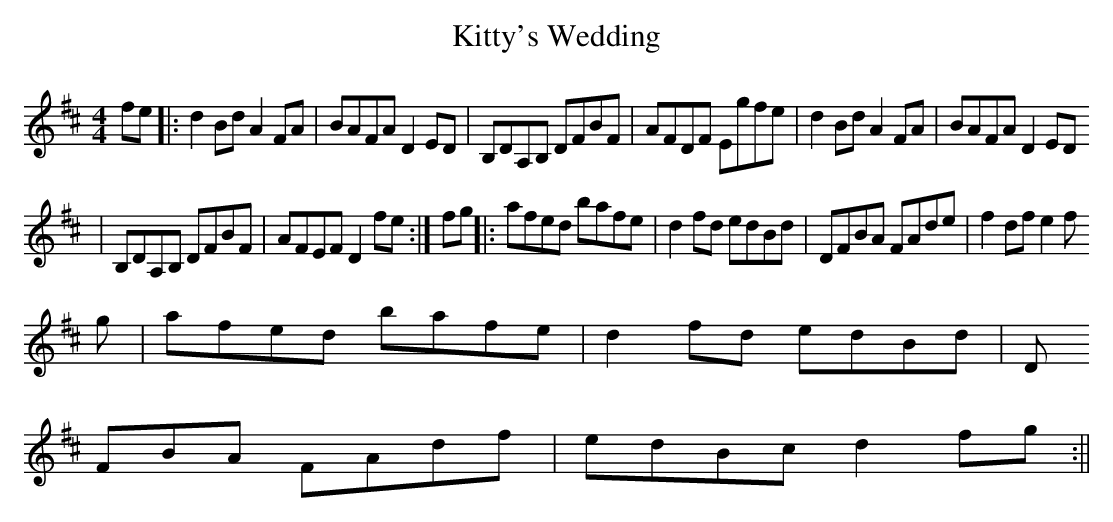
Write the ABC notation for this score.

X:1
T:Kitty's Wedding
M:4/4
L:1/8
K:D
fe|:d2 Bd A2 FA|BAFA D2 ED|B,DA,B, DFBF|AFDF Egfe|d2 Bd A2 FA|BAFA D2 ED
|B,DA,B, DFBF|AFEF D2 fe:|fg||:afed bafe|d2 fd edBd|DFBA FAde|f2 df e2 f
g|afed bafe|d2 fd edBd|D
FBA FAdf|edBc d2 fg:||
